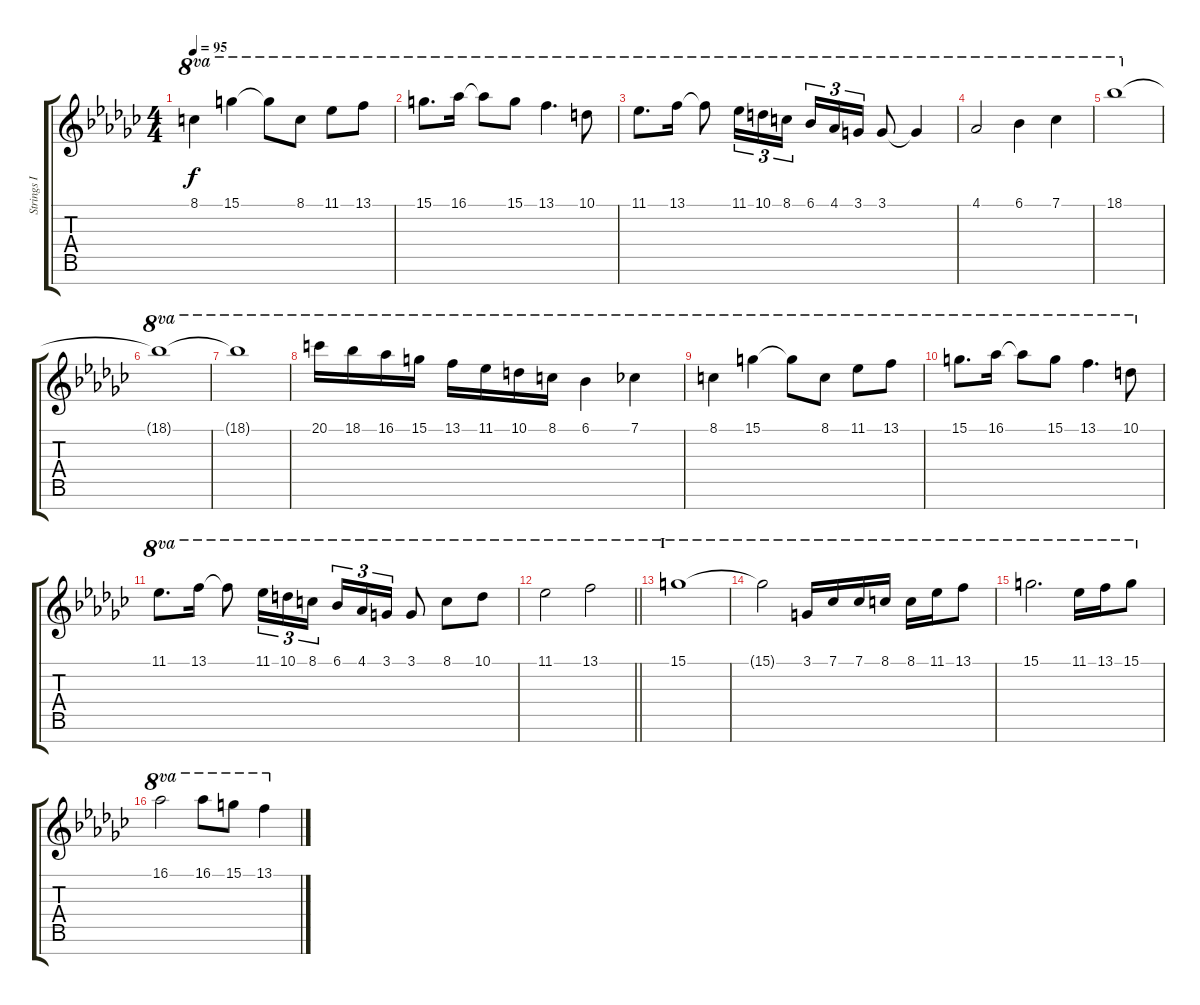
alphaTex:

\track ("Strings I" "Strings I") {instrument stringensemble1}
\staff {score tabs}
\tuning (E5 B4 G4 D4 A3 E3 B2) {hide}
\ts (4 4)
\tempo 95
\clef g2
\ks gb
8.1.4{ot 8va dy f} 15.1.4{ot 8va} 15.1{t}.8{ot 8va} 8.1.8{ot 8va} 11.1.8{ot 8va} 13.1.8{ot 8va} |
15.1.8{d ot 8va} 16.1.16{ot 8va} 16.1{t}.8{ot 8va} 15.1.8{ot 8va} 13.1.4{d ot 8va} 10.1.8{ot 8va} |
11.1.8{d ot 8va} 13.1.16{ot 8va} 13.1{t}.8{ot 8va} 11.1.16{tu (3 2) ot 8va} 10.1.16{tu (3 2) ot 8va} 8.1.16{tu (3 2) ot 8va} 6.1.16{tu (3 2) ot 8va} 4.1.16{tu (3 2) ot 8va} 3.1.16{tu (3 2) ot 8va} 3.1.8{ot 8va} 3.1{t}.4{ot 8va} |
4.1.2{ot 8va} 6.1.4{ot 8va} 7.1.4{ot 8va} |
18.1.1{ot 8va} |
18.1{t}.1{ot 8va} |
18.1{t}.1{ot 8va} |
20.1.16{ot 8va} 18.1.16{ot 8va} 16.1.16{ot 8va} 15.1.16{ot 8va} 13.1.16{ot 8va} 11.1.16{ot 8va} 10.1.16{ot 8va} 8.1.16{ot 8va} 6.1.4{ot 8va} 7.1.4{ot 8va} |
8.1.4{ot 8va} 15.1.4{ot 8va} 15.1{t}.8{ot 8va} 8.1.8{ot 8va} 11.1.8{ot 8va} 13.1.8{ot 8va} |
15.1.8{d ot 8va} 16.1.16{ot 8va} 16.1{t}.8{ot 8va} 15.1.8{ot 8va} 13.1.4{d ot 8va} 10.1.8{ot 8va} |
11.1.8{d ot 8va} 13.1.16{ot 8va} 13.1{t}.8{ot 8va} 11.1.16{tu (3 2) ot 8va} 10.1.16{tu (3 2) ot 8va} 8.1.16{tu (3 2) ot 8va} 6.1.16{tu (3 2) ot 8va} 4.1.16{tu (3 2) ot 8va} 3.1.16{tu (3 2) ot 8va} 3.1.8{ot 8va} 8.1.8{ot 8va} 10.1.8{ot 8va} |
\barLineRight lightlight
11.1.2{ot 8va} 13.1.2{ot 8va} |
\section ("" "I")
15.1.1{ot 8va} |
15.1{t}.2{ot 8va} 3.1.16{ot 8va} 7.1.16{ot 8va} 7.1.16{ot 8va} 8.1.16{ot 8va} 8.1.16{ot 8va} 11.1.16{ot 8va} 13.1.8{ot 8va} |
15.1.2{d ot 8va} 11.1.16{ot 8va} 13.1.16{ot 8va} 15.1.8{ot 8va} |
16.1.2{ot 8va} 16.1.8{ot 8va} 15.1.8{ot 8va} 13.1.4{ot 8va}
